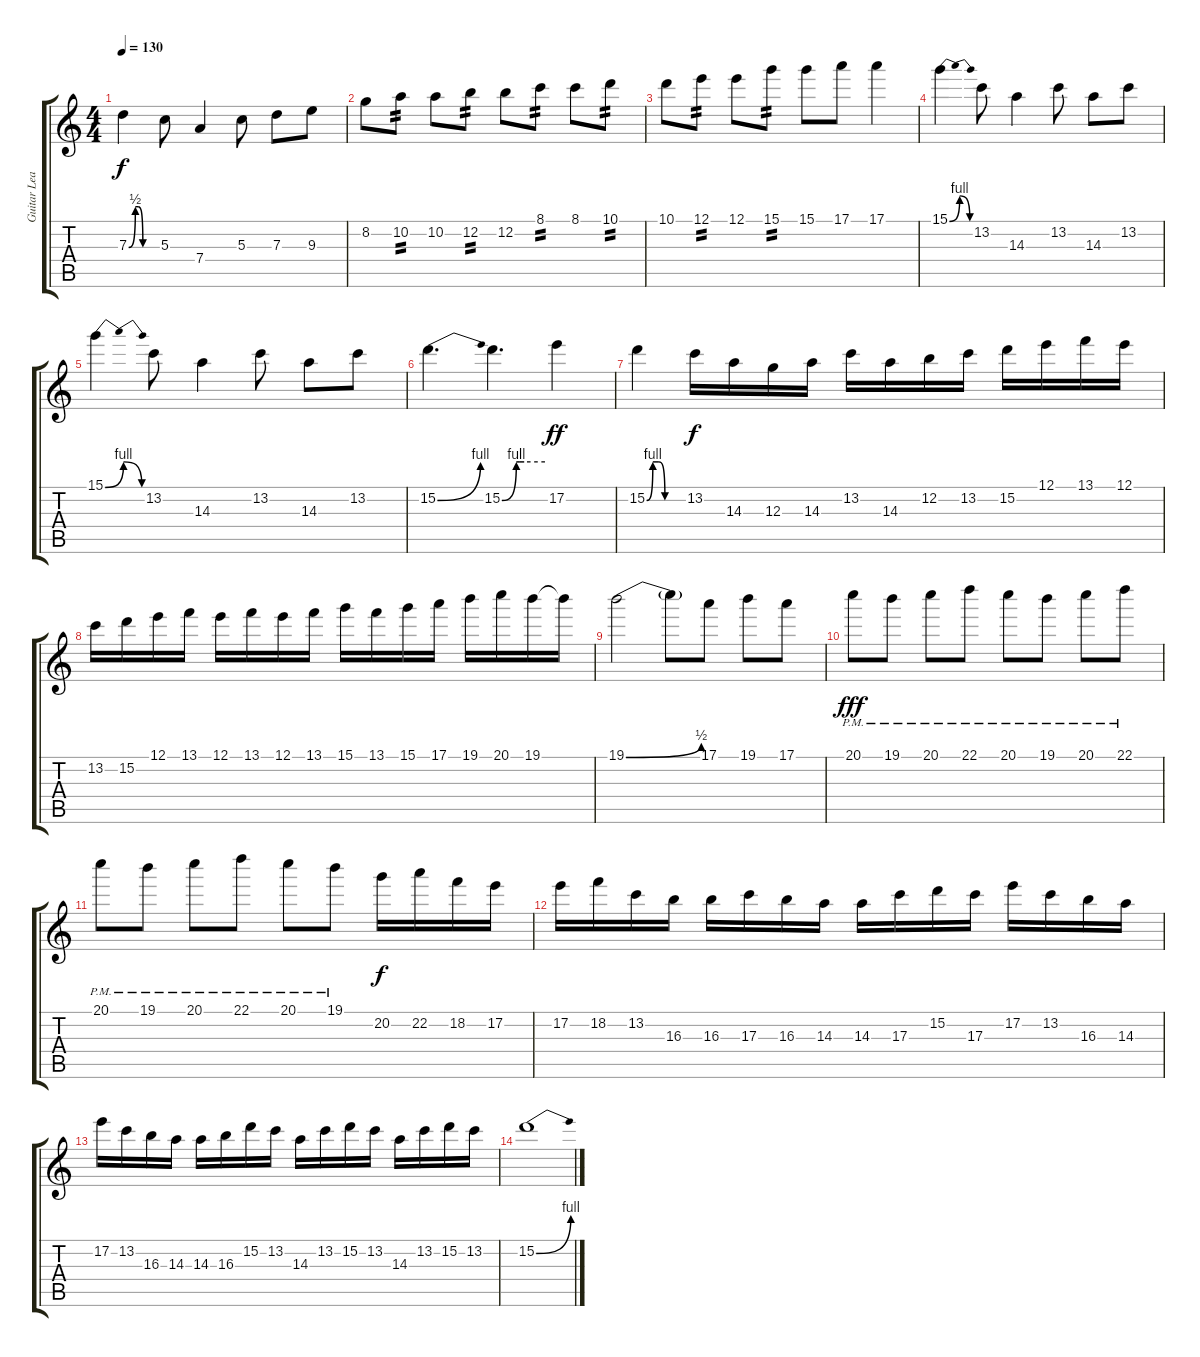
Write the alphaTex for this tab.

\track ("Guitar Lead" "Guitar Lea") {instrument overdrivenguitar}
\staff {score tabs}
\tuning (E4 B3 G3 D3 A2 E2) {hide}
\ts (4 4)
\tempo 130
\clef g2
\ks c
7.3{be (custom 0 0 14 2 20 2 30 0 60 0)}.4{dy f} 5.3.8 7.4.4 5.3.8 7.3.8 9.3.8 |
8.2.8 10.2.8{tp 2} 10.2.8 12.2.8{tp 2} 12.2.8 8.1.8{tp 2} 8.1.8 10.1.8{tp 2} |
10.1.8 12.1.8{tp 2} 12.1.8 15.1.8{tp 2} 15.1.8 17.1.8 17.1.4 |
15.1{be (bendrelease 0 0 15 4 20 4 60 0)}.4 13.2.8 14.3.4 13.2.8 14.3.8 13.2.8 |
15.1{be (bendrelease 0 0 15 4 20 4 60 0)}.4 13.2.8 14.3.4 13.2.8 14.3.8 13.2.8 |
15.2{be (bend 0 0 60 4)}.4{d} 15.2{be (custom 0 0 20 4 25 4 31 4 60 4)}.4{d} 17.2.4{dy ff} |
15.2{be (custom 0 0 10 4 20 4 30 0 60 0)}.4 13.2.16{dy f} 14.3.16 12.3.16 14.3.16 13.2.16 14.3.16 12.2.16 13.2.16 15.2.16 12.1.16 13.1.16 12.1.16 |
13.2.16 15.2.16 12.1.16 13.1.16 12.1.16 13.1.16 12.1.16 13.1.16 15.1.16 13.1.16 15.1.16 17.1.16 19.1.16 20.1.16 19.1.16 19.1{t}.16 |
19.1{be (bend 0 0 60 2)}.2 19.1{t}.8 17.1.8 19.1.8 17.1.8 |
20.1{pm}.8{dy fff} 19.1{pm}.8 20.1{pm}.8 22.1{pm}.8 20.1{pm}.8 19.1{pm}.8 20.1{pm}.8 22.1{pm}.8 |
20.1{pm}.8 19.1{pm}.8 20.1{pm}.8 22.1{pm}.8 20.1{pm}.8 19.1{pm}.8 20.2.16{dy f} 22.2.16 18.2.16 17.2.16 |
17.2.16 18.2.16 13.2.16 16.3.16 16.3.16 17.3.16 16.3.16 14.3.16 14.3.16 17.3.16 15.2.16 17.3.16 17.2.16 13.2.16 16.3.16 14.3.16 |
17.2.16 13.2.16 16.3.16 14.3.16 14.3.16 16.3.16 15.2.16 13.2.16 14.3.16 13.2.16 15.2.16 13.2.16 14.3.16 13.2.16 15.2.16 13.2.16 |
15.2{be (bend 0 0 60 4)}.1
